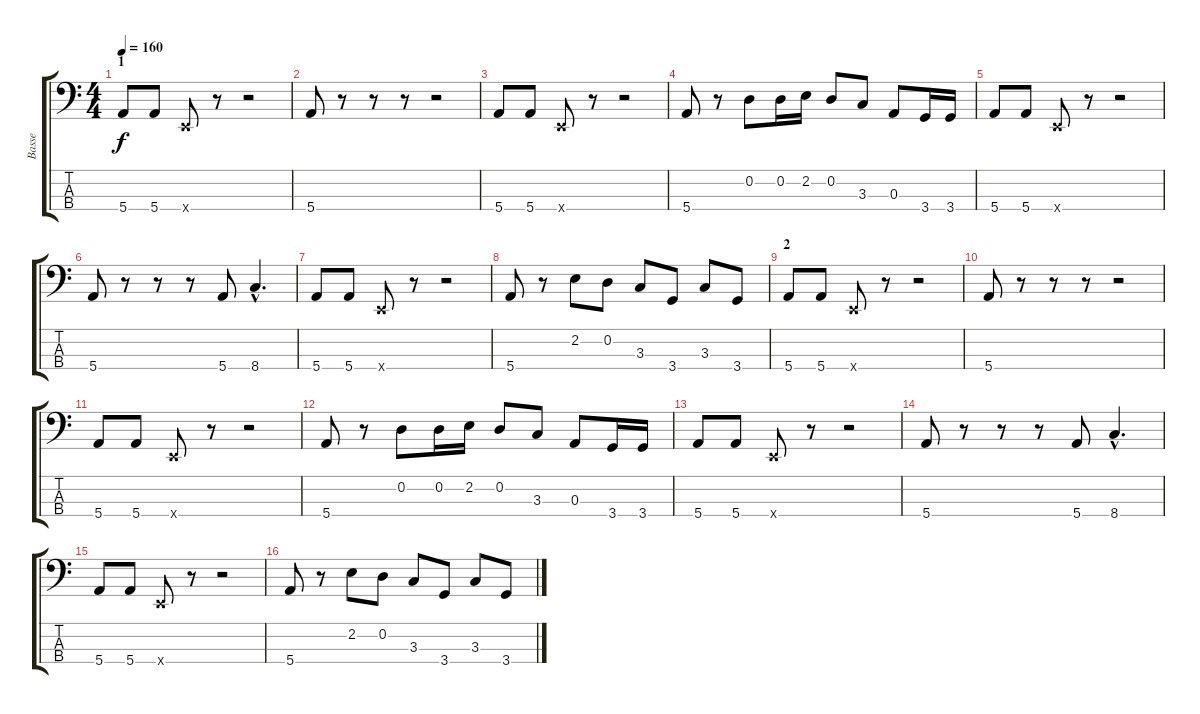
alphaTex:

\track ("Basse" "Basse") {instrument slapbass1}
\staff {score tabs}
\tuning (G2 D2 A1 E1) {hide}
\ts (4 4)
\section ("" "1")
\tempo 160
\clef f4
\ks c
5.4.8{dy f instrument slapbass1} 5.4.8 0.4{x}.8 r.8 r.2 |
5.4.8 r.8 r.8 r.8 r.2 |
5.4.8 5.4.8 0.4{x}.8 r.8 r.2 |
5.4.8 r.8 0.2.8 0.2.16 2.2.16 0.2.8 3.3.8 0.3.8 3.4.16 3.4.16 |
5.4.8 5.4.8 0.4{x}.8 r.8 r.2 |
5.4.8 r.8 r.8 r.8 5.4.8 8.4{hac}.4{d} |
5.4.8 5.4.8 0.4{x}.8 r.8 r.2 |
5.4.8 r.8 2.2.8 0.2.8 3.3.8 3.4.8 3.3.8 3.4.8 |
\section ("" "2")
5.4.8 5.4.8 0.4{x}.8 r.8 r.2 |
5.4.8 r.8 r.8 r.8 r.2 |
5.4.8 5.4.8 0.4{x}.8 r.8 r.2 |
5.4.8 r.8 0.2.8 0.2.16 2.2.16 0.2.8 3.3.8 0.3.8 3.4.16 3.4.16 |
5.4.8 5.4.8 0.4{x}.8 r.8 r.2 |
5.4.8 r.8 r.8 r.8 5.4.8 8.4{hac}.4{d} |
5.4.8 5.4.8 0.4{x}.8 r.8 r.2 |
5.4.8 r.8 2.2.8 0.2.8 3.3.8 3.4.8 3.3.8 3.4.8
